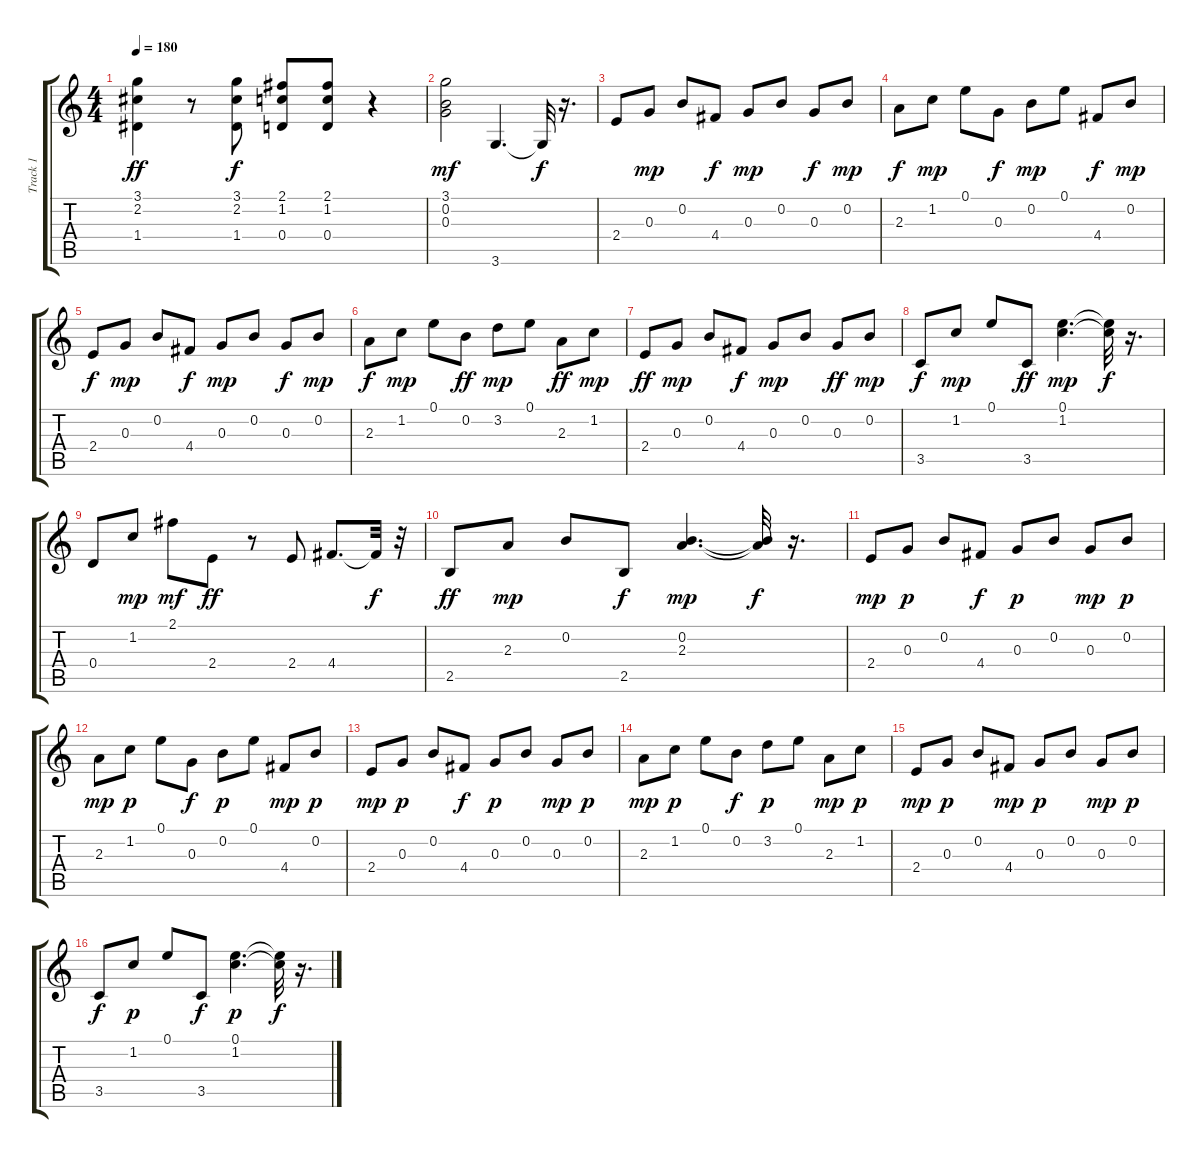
\track ("Track 1" "Track 1") {instrument acousticguitarsteel}
\staff {score tabs}
\tuning (E4 B3 G3 D3 A2 E2) {hide}
\ts (4 4)
\tempo 180
\clef g2
\ks c
(3.1 2.2 1.4).4{dy ff} r.8 (3.1 2.2 1.4).8{dy f} (2.1 1.2 0.4).8 (2.1 1.2 0.4).8 r.4 |
(3.1 0.2 0.3).2{dy mf} 3.6.4{d} 3.6{t}.32{dy f} r.16{d} |
2.4.8 0.3.8{dy mp} 0.2.8 4.4.8{dy f} 0.3.8{dy mp} 0.2.8 0.3.8{dy f} 0.2.8{dy mp} |
2.3.8{dy f} 1.2.8{dy mp} 0.1.8 0.3.8{dy f} 0.2.8{dy mp} 0.1.8 4.4.8{dy f} 0.2.8{dy mp} |
2.4.8{dy f} 0.3.8{dy mp} 0.2.8 4.4.8{dy f} 0.3.8{dy mp} 0.2.8 0.3.8{dy f} 0.2.8{dy mp} |
2.3.8{dy f} 1.2.8{dy mp} 0.1.8 0.2.8{dy ff} 3.2.8{dy mp} 0.1.8 2.3.8{dy ff} 1.2.8{dy mp} |
2.4.8{dy ff} 0.3.8{dy mp} 0.2.8 4.4.8{dy f} 0.3.8{dy mp} 0.2.8 0.3.8{dy ff} 0.2.8{dy mp} |
3.5.8{dy f} 1.2.8{dy mp} 0.1.8 3.5.8{dy ff} (0.1 1.2).4{d dy mp} (0.1{t} 1.2{t}).32{dy f} r.16{d} |
0.4.8 1.2.8{dy mp} 2.1.8{dy mf} 2.4.8{dy ff} r.8 2.4.8 4.4.8{d} 4.4{t}.32{dy f} r.32 |
2.5.8{dy ff} 2.3.8{dy mp} 0.2.8 2.5.8{dy f} (0.2 2.3).4{d dy mp} (0.2{t} 2.3{t}).32{dy f} r.16{d} |
2.4.8{dy mp} 0.3.8{dy p} 0.2.8 4.4.8{dy f} 0.3.8{dy p} 0.2.8 0.3.8{dy mp} 0.2.8{dy p} |
2.3.8{dy mp} 1.2.8{dy p} 0.1.8 0.3.8{dy f} 0.2.8{dy p} 0.1.8 4.4.8{dy mp} 0.2.8{dy p} |
2.4.8{dy mp} 0.3.8{dy p} 0.2.8 4.4.8{dy f} 0.3.8{dy p} 0.2.8 0.3.8{dy mp} 0.2.8{dy p} |
2.3.8{dy mp} 1.2.8{dy p} 0.1.8 0.2.8{dy f} 3.2.8{dy p} 0.1.8 2.3.8{dy mp} 1.2.8{dy p} |
2.4.8{dy mp} 0.3.8{dy p} 0.2.8 4.4.8{dy mp} 0.3.8{dy p} 0.2.8 0.3.8{dy mp} 0.2.8{dy p} |
3.5.8{dy f} 1.2.8{dy p} 0.1.8 3.5.8{dy f} (0.1 1.2).4{d dy p} (0.1{t} 1.2{t}).32{dy f} r.16{d}
